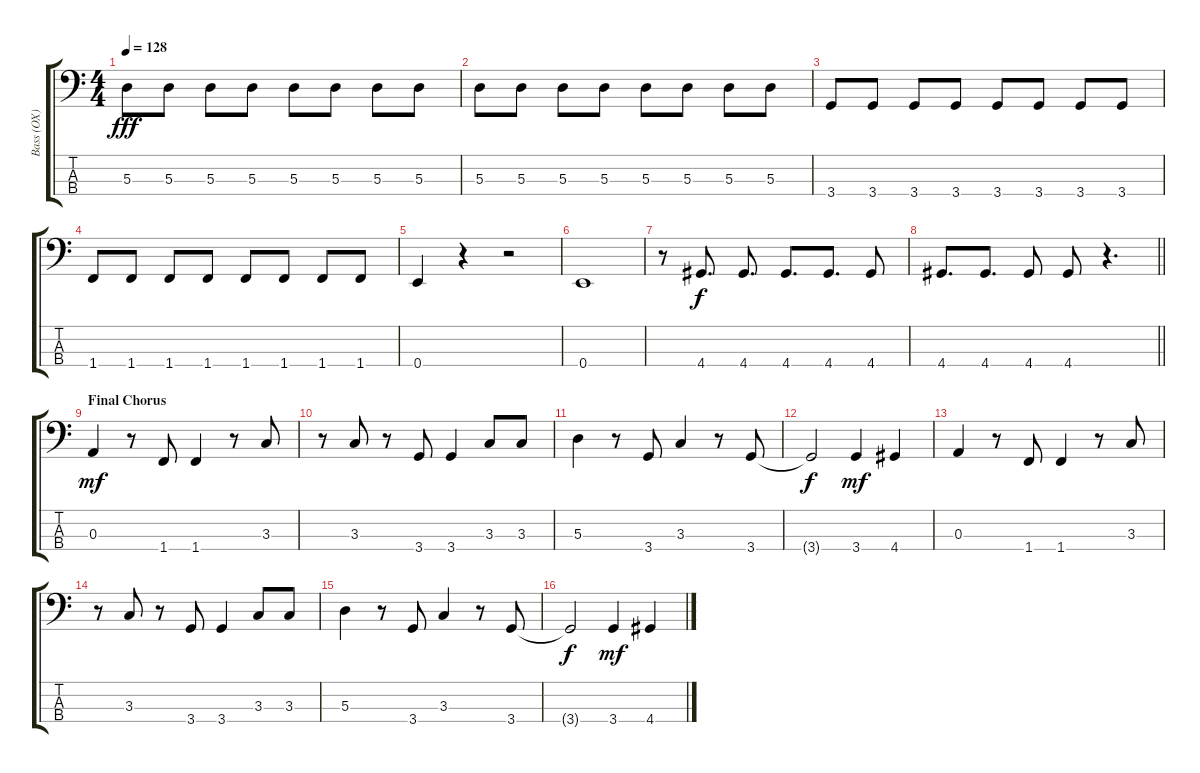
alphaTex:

\track ("Bass (OX)" "Bass (OX)") {instrument electricbasspick}
\staff {score tabs}
\tuning (G2 D2 A1 E1) {hide}
\ts (4 4)
\tempo 128
\clef f4
\ks c
5.3.8{dy fff} 5.3.8 5.3.8 5.3.8 5.3.8 5.3.8 5.3.8 5.3.8 |
5.3.8 5.3.8 5.3.8 5.3.8 5.3.8 5.3.8 5.3.8 5.3.8 |
3.4.8 3.4.8 3.4.8 3.4.8 3.4.8 3.4.8 3.4.8 3.4.8 |
1.4.8 1.4.8 1.4.8 1.4.8 1.4.8 1.4.8 1.4.8 1.4.8 |
0.4.4 r.4 r.2 |
0.4.1 |
r.8 4.4.8{d dy f} 4.4.8{d} 4.4.8{d} 4.4.8{d} 4.4.8 |
\barLineRight lightlight
4.4.8{d} 4.4.8{d} 4.4.8 4.4.8 r.4{d} |
\section ("" "Final Chorus")
0.3.4{dy mf} r.8 1.4.8 1.4.4 r.8 3.3.8 |
r.8 3.3.8 r.8 3.4.8 3.4.4 3.3.8 3.3.8 |
5.3.4 r.8 3.4.8 3.3.4 r.8 3.4.8 |
3.4{t}.2{dy f} 3.4.4{dy mf} 4.4.4 |
0.3.4 r.8 1.4.8 1.4.4 r.8 3.3.8 |
r.8 3.3.8 r.8 3.4.8 3.4.4 3.3.8 3.3.8 |
5.3.4 r.8 3.4.8 3.3.4 r.8 3.4.8 |
3.4{t}.2{dy f} 3.4.4{dy mf} 4.4.4
